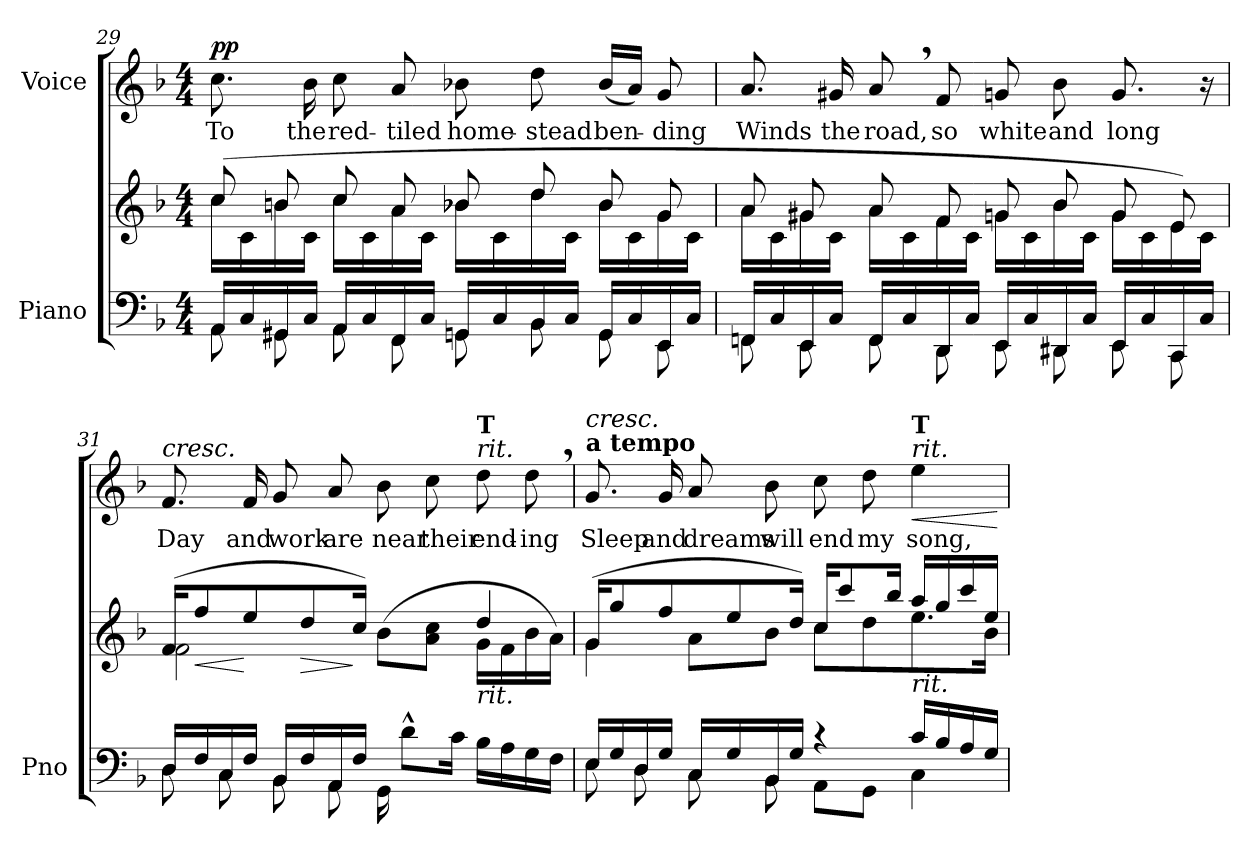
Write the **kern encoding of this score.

**kern	**kern	**dynam	**kern	**text	**dynam
*part2	*part2	*part2	*part1	*part1	*part1
*staff3	*staff2	*staff2/3	*staff1	*staff1	*staff1
*I"Piano	*	*	*I"Voice	*	*
*I'Pno	*	*	*	*	*
!!LO:PB:g=z
*clefF4	*clefG2	*	*clefG2	*	*
*k[b-]	*k[b-]	*	*k[b-]	*	*
*M4/4	*M4/4	*	*M4/4	*	*
=29	=29	=29	=29	=29	=29
*^	*^	*	*	*	*
!	!	!	!	!	!	!LO:LY:b	!LO:DY:a
16AA/LL	8AA\	(>8cc/	16cc\LL	.	8.cc\	To	pp
16C/	.	.	16c\	.	.	.	.
!	!LO:N:head=solid	!	!	!	!	!	!
16GG#X/	8GG#\	8bn/	16b\	.	.	.	.
!	!	!	!	!	!	!LO:LY:b	!
16C/JJ	.	.	16c\JJ	.	16b-\	the	.
!	!	!	!	!	!	!LO:LY:b	!
16AA/LL	8AA\	8cc/	16cc\LL	.	8cc\	red-	.
16C/	.	.	16c\	.	.	.	.
!	!	!	!	!	!	!LO:LY:b	!
16FF/	8FF\	8a/	16a\	.	8a/	-tiled	.
16C/JJ	.	.	16c\JJ	.	.	.	.
!	!	!	!	!	!	!LO:LY:b	!
16GGn/LL	8GG\	8b-X/	16b-\LL	.	8b-X\	home-	.
16C/	.	.	16c\	.	.	.	.
!	!	!	!	!	!	!LO:LY:b	!
16BB-/	8BB-\	8dd/	16dd\	.	8dd\	-stead	.
16C/JJ	.	.	16c\JJ	.	.	.	.
!	!	!	!	!	!	!LO:LY:b	!
16GG/LL	8GG\	8b-/	16b-\LL	.	(<16b-/LL	ben-	.
16C/	.	.	16c\	.	16a/JJ)	.	.
!	!	!	!	!	!	!LO:LY:b	!
16EE/	8EE\	8g/	16g\	.	8g/	-ding	.
16C/JJ	.	.	16c\JJ	.	.	.	.
=30	=30	=30	=30	=30	=30	=30	=30
!	!	!	!	!	!	!LO:LY:b	!
16FFn/LL	8FF\	8a/	16a\LL	.	8.a/	Winds	.
16C/	.	.	16c\	.	.	.	.
!	!LO:N:head=solid	!	!	!	!	!	!
16EE/	8EE\	8g#X/	16g#\	.	.	.	.
!	!	!	!	!	!	!LO:LY:b	!
16C/JJ	.	.	16c\JJ	.	16g#X/	the	.
!	!	!	!	!	!	!LO:LY:b	!
16FF/LL	8FF\	8a/	16a\LL	.	8a,/	road,	.
16C/	.	.	16c\	.	.	.	.
!	!	!	!	!	!	!LO:LY:b	!
16DD/	8DD\	8f/	16f\	.	8f/	so	.
16C/JJ	.	.	16c\JJ	.	.	.	.
!	!	!	!	!	!	!LO:LY:b	!
16EE/LL	8EE\	8gn/	16g\LL	.	8gn/	white	.
16C/	.	.	16c\	.	.	.	.
!	!	!	!	!	!	!LO:LY:b	!
16DD#X/	8DD#\	8b-/	16b-\	.	8b-\	and	.
16C/JJ	.	.	16c\JJ	.	.	.	.
!	!	!	!	!	!	!LO:LY:b	!
16EE/LL	8EE\	8g/	16g\LL	.	8.g/	long	.
16C/	.	.	16c\	.	.	.	.
16CC/	8CC\	8e/)	16e\	.	.	.	.
16C/JJ	.	.	16c\JJ	.	16r	.	.
!!LO:LB:g=z
=31	=31	=31	=31	=31	=31	=31	=31
!	!	!	!	!	!LO:TX:a:i:t=cresc.	!	!
!	!	!	!	!	!	!LO:LY:b	!
16D/LL	8D\	(>16f/KL	2f\	.	8.f/	Day	.
!	!	!	!	!LO:HP:b	!	!	!
16F/	.	8ff/	.	<	.	.	.
!	!LO:N:head=solid	!	!	!	!	!	!
16C/	8C\	.	.	.	.	.	.
!	!	!	!	!	!	!LO:LY:b	!
16F/JJ	.	8ee/	.	[	16f/	and	.
!	!	!	!	!	!	!LO:LY:b	!
16BB-/LL	8BB-\	.	.	.	8g/	work	.
!	!	!	!	!LO:HP:b	!	!	!
16F/	.	8dd/	.	>	.	.	.
!	!	!	!	!	!	!LO:LY:b	!
16AA/	8AA\	.	.	.	8a/	are	.
16F/JJ	.	16cc/Jk)	.	]	.	.	.
!	!	!	!	!	!	!LO:LY:b	!
16GG\	2ryy	(>8b-\L	4ryy	.	8b-\	near	.
8d^^\L	.	.	.	.	.	.	.
!	!	!	!	!	!	!LO:LY:b	!
.	.	8a\ 8cc\J	.	.	8cc\	their	.
16c\Jk	.	.	.	.	.	.	.
!	!	!	!	!	!LO:TX:a:i:t=rit.	!	!
!	!	!	!	!	!LO:TX:a:B:t=T	!	!
!	!	!LO:TX:b:i:t=rit.	!	!	!	!	!
!	!	!	!	!	!	!LO:LY:b	!
16B-\LL	.	4dd/	16g\LL	.	8dd\	end-	.
16A\	.	.	16f\	.	.	.	.
!	!	!	!	!	!	!LO:LY:b	!
16G\	.	.	16b-\	.	8dd,\	-ing	.
16F\JJ	.	.	16a\JJ)	.	.	.	.
=32	=32	=32	=32	=32	=32	=32	=32
!	!	!	!	!	!LO:TX:a:B:t=a tempo	!	!
!	!	!	!	!	!LO:TX:a:i:t=cresc.	!	!
!	!	!	!	!	!	!LO:LY:b	!
16E/LL	8E\	(>4g\	16g/KL	.	8.g/	Sleep	.
16G/	.	.	8gg/	.	.	.	.
!	!LO:N:head=solid	!	!	!	!	!	!
16D/	8D\	.	.	.	.	.	.
!	!	!	!	!	!	!LO:LY:b	!
16G/JJ	.	.	8ff/	.	16g/	and	.
!	!	!	!	!	!	!LO:LY:b	!
16C/LL	8C\	8a\L	.	.	8a/	dreams	.
16G/	.	.	8ee/	.	.	.	.
!	!	!	!	!	!	!LO:LY:b	!
16BB-/	8BB-\	8b-\J	.	.	8b-\	will	.
16G/JJ	.	.	16dd/Jk)	.	.	.	.
!	!	!	!	!	!	!LO:LY:b	!
8AA\L	4rc	16cc/KL	8cc\L	.	8cc\	end	.
.	.	8ccc/	.	.	.	.	.
!	!	!	!	!	!	!LO:LY:b	!
8GG\J	.	.	8dd\	.	8dd\	my	.
.	.	16bb-/Jk	.	.	.	.	.
!	!	!	!	!	!LO:TX:a:i:t=rit.	!	!
!	!	!	!	!	!LO:TX:a:B:t=T	!	!
!	!	!LO:TX:b:i:t=rit.	!	!	!	!	!
!	!	!	!	!	!	!LO:LY:b	!LO:HP:b
16c/LL	4C\	16aa/LL	8.ee\	.	4ee\	song,	<
16B-/	.	16gg/	.	.	.	.	.
16A/	.	16ccc/	.	.	.	.	.
16G/JJ	.	16ee/JJ	16b-\Jk	.	.	.	.
*v	*v	*	*	*	*	*	*
*	*v	*v	*	*	*	*
.	.	.	.	.	[
=	=	=	=	=	=
*-	*-	*-	*-	*-	*-
